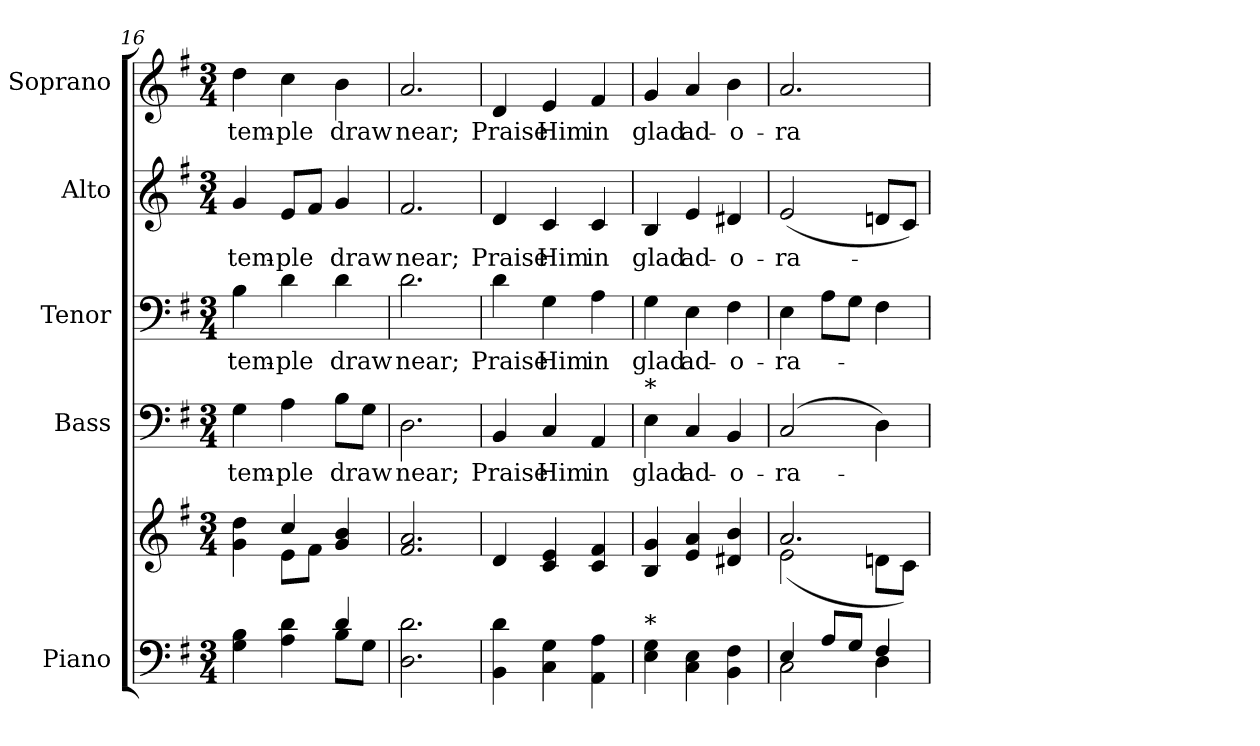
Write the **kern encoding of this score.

**kern	**kern	**kern	**text	**kern	**text	**kern	**text	**kern	**text
*part5	*part5	*part4	*part4	*part3	*part3	*part2	*part2	*part1	*part1
*staff6	*staff5	*staff4	*staff4	*staff3	*staff3	*staff2	*staff2	*staff1	*staff1
*I"Piano	*	*I"Bass	*	*I"Tenor	*	*I"Alto	*	*I"Soprano	*
*I'Pno.	*	*I'B.	*	*I'T.	*	*I'A.	*	*I'S.	*
*clefF4	*clefG2	*clefF4	*	*clefF4	*	*clefG2	*	*clefG2	*
*k[f#]	*k[f#]	*k[f#]	*	*k[f#]	*	*k[f#]	*	*k[f#]	*
*G:	*G:	*G:	*	*G:	*	*G:	*	*G:	*
*M3/4	*M3/4	*M3/4	*	*M3/4	*	*M3/4	*	*M3/4	*
=16	=16	=16	=16	=16	=16	=16	=16	=16	=16
*^	*^	*	*	*	*	*	*	*	*
!	!	!	!	!	!LO:LY:b:color=#000000	!	!	!	!	!	!
!	!	!	!	!	!	!	!LO:LY:b:color=#000000	!	!	!	!
!	!	!	!	!	!	!	!	!	!LO:LY:b:color=#000000	!	!
!	!	!	!	!	!	!	!	!	!	!	!LO:LY:b:color=#000000
4Gi\ 4Bi	2ryy	4gi\ 4ddi	4ryy	4Gi\	tem-	4Bi\	tem-	4gi/	tem-	4ddi\	tem-
!	!	!	!	!	!LO:LY:b:color=#000000	!	!	!	!	!	!
!	!	!	!	!	!	!	!LO:LY:b:color=#000000	!	!	!	!
!	!	!	!	!	!	!	!	!	!LO:LY:b:color=#000000	!	!
!	!	!	!	!	!	!	!	!	!	!	!LO:LY:b:color=#000000
4Ai\ 4di	.	4cci/	8ei\L	4Ai\	-ple	4di\	-ple	8ei/L	-ple	4cci\	-ple
.	.	.	8f#i\J	.	.	.	.	8f#i/J	.	.	.
!	!	!	!	!	!LO:LY:b:color=#000000	!	!	!	!	!	!
!	!	!	!	!	!	!	!LO:LY:b:color=#000000	!	!	!	!
!	!	!	!	!	!	!	!	!	!LO:LY:b:color=#000000	!	!
!	!	!	!	!	!	!	!	!	!	!	!LO:LY:b:color=#000000
4di/	8Bi\L	4gi/ 4bi	4ryy	8Bi\L	draw	4di\	draw	4gi/	draw	4bi\	draw
.	8Gi\J	.	.	8Gi\J	.	.	.	.	.	.	.
*v	*v	*	*	*	*	*	*	*	*	*	*
*	*v	*v	*	*	*	*	*	*	*	*
=17	=17	=17	=17	=17	=17	=17	=17	=17	=17
*^	*	*	*	*	*	*	*	*	*
!	!	!	!	!LO:LY:b:color=#000000	!	!	!	!	!	!
*v	*v	*	*	*	*	*	*	*	*	*
*^	*	*	*	*	*	*	*	*	*
!	!	!	!	!	!	!LO:LY:b:color=#000000	!	!	!	!
*v	*v	*	*	*	*	*	*	*	*	*
*^	*	*	*	*	*	*	*	*	*
!	!	!	!	!	!	!	!	!LO:LY:b:color=#000000	!	!
*v	*v	*	*	*	*	*	*	*	*	*
*^	*	*	*	*	*	*	*	*	*
!	!	!	!	!	!	!	!	!	!	!LO:LY:b:color=#000000
*v	*v	*	*	*	*	*	*	*	*	*
2.Di\ 2.di	2.f#i/ 2.ai	2.Di\	near;	2.di\	near;	2.f#i/	near;	2.ai/	near;
=18	=18	=18	=18	=18	=18	=18	=18	=18	=18
!	!	!	!LO:LY:b:color=#000000	!	!	!	!	!	!
!	!	!	!	!	!LO:LY:b:color=#000000	!	!	!	!
!	!	!	!	!	!	!	!LO:LY:b:color=#000000	!	!
!	!	!	!	!	!	!	!	!	!LO:LY:b:color=#000000
4BBi\ 4di	4di/	4BBi/	Praise	4di\	Praise	4di/	Praise	4di/	Praise
!	!	!	!LO:LY:b:color=#000000	!	!	!	!	!	!
!	!	!	!	!	!LO:LY:b:color=#000000	!	!	!	!
!	!	!	!	!	!	!	!LO:LY:b:color=#000000	!	!
!	!	!	!	!	!	!	!	!	!LO:LY:b:color=#000000
4Ci\ 4Gi	4ci/ 4ei	4Ci/	Him	4Gi\	Him	4ci/	Him	4ei/	Him
!	!	!	!LO:LY:b:color=#000000	!	!	!	!	!	!
!	!	!	!	!	!LO:LY:b:color=#000000	!	!	!	!
!	!	!	!	!	!	!	!LO:LY:b:color=#000000	!	!
!	!	!	!	!	!	!	!	!	!LO:LY:b:color=#000000
4AAi\ 4Ai	4ci/ 4f#i	4AAi/	in	4Ai\	in	4ci/	in	4f#i/	in
=19	=19	=19	=19	=19	=19	=19	=19	=19	=19
!	!	!	!LO:LY:b:color=#000000	!	!	!	!	!	!
!	!	!	!	!	!LO:LY:b:color=#000000	!	!	!	!
!	!	!	!	!	!	!	!LO:LY:b:color=#000000	!	!
!	!	!LO:TX:a:t=*	!	!	!	!	!	!	!
!LO:TX:a:t=*	!	!	!	!	!	!	!	!	!
!	!	!	!	!	!	!	!	!	!LO:LY:b:color=#000000
4Ei\ 4Gi	4Bi/ 4gi	4Ei\	glad	4Gi\	glad	4Bi/	glad	4gi/	glad
!	!	!	!LO:LY:b:color=#000000	!	!	!	!	!	!
!	!	!	!	!	!LO:LY:b:color=#000000	!	!	!	!
!	!	!	!	!	!	!	!LO:LY:b:color=#000000	!	!
!	!	!	!	!	!	!	!	!	!LO:LY:b:color=#000000
4Ci\ 4Ei	4ei/ 4ai	4Ci/	ad-	4Ei\	ad-	4ei/	ad-	4ai/	ad-
!	!	!	!LO:LY:b:color=#000000	!	!	!	!	!	!
!	!	!	!	!	!LO:LY:b:color=#000000	!	!	!	!
!	!	!	!	!	!	!	!LO:LY:b:color=#000000	!	!
!	!	!	!	!	!	!	!	!	!LO:LY:b:color=#000000
4BBi\ 4F#i	4d#Xi/ 4bi	4BBi/	-o-	4F#i\	-o-	4d#Xi/	-o-	4bi\	-o-
=20	=20	=20	=20	=20	=20	=20	=20	=20	=20
*^	*^	*	*	*	*	*	*	*	*
!	!	!	!	!	!LO:LY:b:color=#000000	!	!	!	!	!	!
!	!	!	!	!	!	!	!LO:LY:b:color=#000000	!	!	!	!
!	!	!	!	!	!	!	!	!	!LO:LY:b:color=#000000	!	!
!	!	!	!	!	!	!	!	!	!	!	!LO:LY:b:color=#000000
4Ei/	2Ci\	2.ai/	(2ei\	(2Ci/	-ra-	4Ei\	-ra-	(2ei/	-ra-	2.ai/	-ra-
8Ai/L	.	.	.	.	.	8Ai\L	.	.	.	.	.
8Gi/J	.	.	.	.	.	8Gi\J	.	.	.	.	.
4F#i/	4Di\	.	8dni\L	4Di\)	.	4F#i\	.	8dni/L	.	.	.
.	.	.	8ci\J)	.	.	.	.	8ci/J)	.	.	.
*v	*v	*	*	*	*	*	*	*	*	*	*
*	*v	*v	*	*	*	*	*	*	*	*
=	=	=	=	=	=	=	=	=	=
*-	*-	*-	*-	*-	*-	*-	*-	*-	*-
